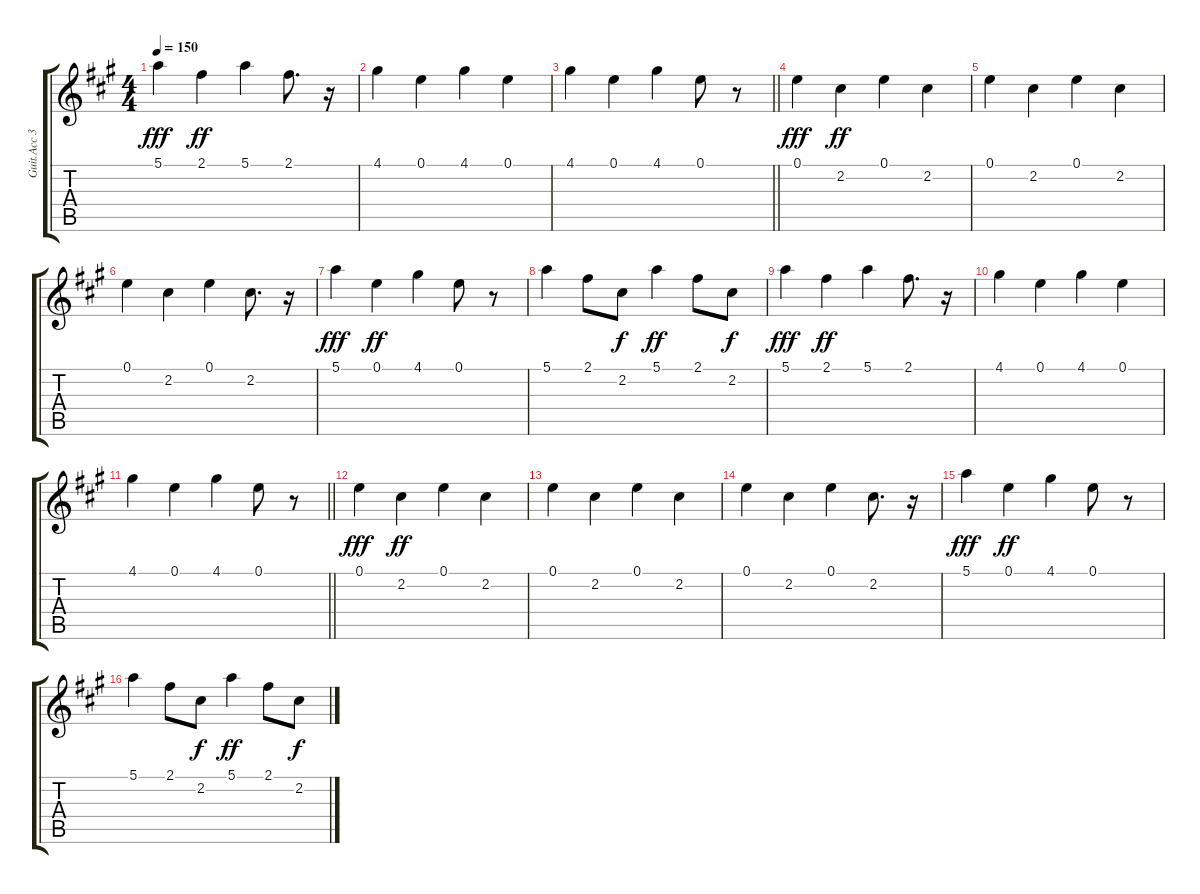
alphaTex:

\track ("Guit.Acc 3" "Guit.Acc 3") {instrument acousticguitarsteel}
\staff {score tabs}
\tuning (E4 B3 G3 D3 A2 E2) {hide}
\ts (4 4)
\tempo 150
\clef g2
\ks a
5.1.4{dy fff} 2.1.4{dy ff} 5.1.4 2.1.8{d} r.16 |
4.1.4 0.1.4 4.1.4 0.1.4 |
\barLineRight lightlight
4.1.4 0.1.4 4.1.4 0.1.8 r.8 |
0.1.4{dy fff} 2.2.4{dy ff} 0.1.4 2.2.4 |
0.1.4 2.2.4 0.1.4 2.2.4 |
0.1.4 2.2.4 0.1.4 2.2.8{d} r.16 |
5.1.4{dy fff} 0.1.4{dy ff} 4.1.4 0.1.8 r.8 |
5.1.4 2.1.8 2.2.8{dy f} 5.1.4{dy ff} 2.1.8 2.2.8{dy f} |
5.1.4{dy fff} 2.1.4{dy ff} 5.1.4 2.1.8{d} r.16 |
4.1.4 0.1.4 4.1.4 0.1.4 |
\barLineRight lightlight
4.1.4 0.1.4 4.1.4 0.1.8 r.8 |
0.1.4{dy fff} 2.2.4{dy ff} 0.1.4 2.2.4 |
0.1.4 2.2.4 0.1.4 2.2.4 |
0.1.4 2.2.4 0.1.4 2.2.8{d} r.16 |
5.1.4{dy fff} 0.1.4{dy ff} 4.1.4 0.1.8 r.8 |
5.1.4 2.1.8 2.2.8{dy f} 5.1.4{dy ff} 2.1.8 2.2.8{dy f}
